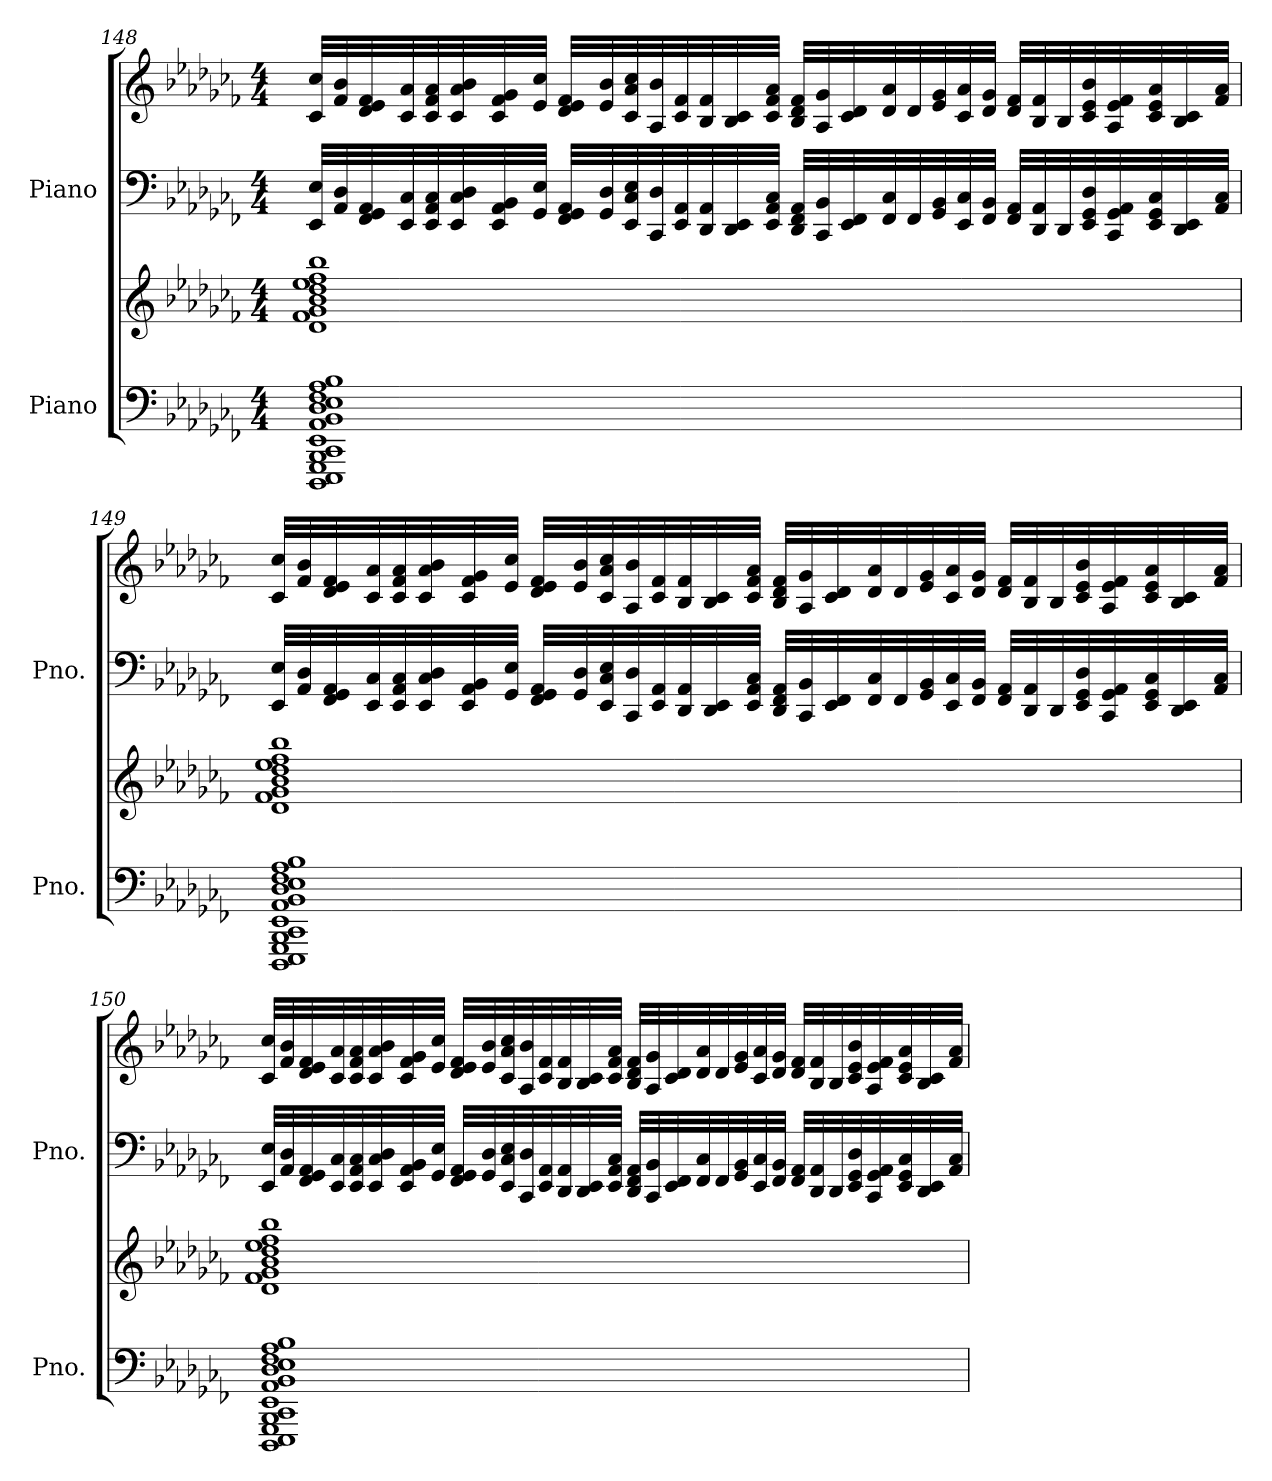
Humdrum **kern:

**kern	**kern	**kern	**kern
*part2	*part2	*part1	*part1
*staff4	*staff3	*staff2	*staff1
*I"Piano	*	*I"Piano	*
*I'Pno.	*	*I'Pno.	*
!!LO:LB:g=z
*clefF4	*clefG2	*clefF4	*clefG2
*ITrd14c24	*ITrd14c24	*ITrd-21c-36	*ITrd-21c-36
*k[b-e-a-d-g-c-f-]	*k[b-e-a-d-g-c-f-]	*k[b-e-a-d-g-c-f-]	*k[b-e-a-d-g-c-f-]
*M4/4	*M4/4	*M4/4	*M4/4
=148	=148	=148	=148
1DDDDD- 1EEEEE- 1GGGGG- 1BBBBB- 1CCCC- 1EEEE- 1AAAA- 1BBBB- 1DDD- 1EEE- 1FFF- 1AAA- 1BBB-	1DD- 1FF- 1GG- 1BB- 1D- 1E- 1F- 1B-	32ee-/ 32eee-/LLL	32cccc-/ 32ccccc-/LLL
.	.	32aa-/ 32ddd-/	32ffff-/ 32bbbb-/
.	.	32ff-/ 32gg-/ 32aa-/	32dddd-/ 32eeee-/ 32ffff-/
.	.	32ee-/ 32ccc-/	32cccc-/ 32aaaa-/
.	.	32ee-/ 32aa-/ 32ccc-/	32cccc-/ 32ffff-/ 32aaaa-/
.	.	32ee-/ 32ccc-/ 32ddd-/	32cccc-/ 32aaaa-/ 32bbbb-/
.	.	32ee-/ 32aa-/ 32bb-/	32cccc-/ 32ffff-/ 32gggg-/
.	.	32gg-/ 32eee-/JJJ	32eeee-/ 32ccccc-/JJJ
.	.	32ff-/ 32gg-/ 32aa-/LLL	32dddd-/ 32eeee-/ 32ffff-/LLL
.	.	32gg-/ 32ddd-/	32eeee-/ 32bbbb-/
.	.	32ee-/ 32ccc-/ 32eee-/	32cccc-/ 32aaaa-/ 32ccccc-/
.	.	32cc-/ 32ddd-/	32aaa-/ 32bbbb-/
.	.	32ee-/ 32aa-/	32cccc-/ 32ffff-/
.	.	32dd-/ 32aa-/	32bbb-/ 32ffff-/
.	.	32dd-/ 32ee-/	32bbb-/ 32cccc-/
.	.	32ee-/ 32aa-/ 32ccc-/JJJ	32cccc-/ 32ffff-/ 32aaaa-/JJJ
.	.	32dd-/ 32ff-/ 32aa-/LLL	32bbb-/ 32dddd-/ 32ffff-/LLL
.	.	32cc-/ 32bb-/	32aaa-/ 32gggg-/
.	.	32ee-/ 32ff-/	32cccc-/ 32dddd-/
.	.	32ff-/ 32ccc-/	32dddd-/ 32aaaa-/
.	.	32ff-/	32dddd-/
.	.	32gg-/ 32bb-/	32eeee-/ 32gggg-/
.	.	32ee-/ 32ccc-/	32cccc-/ 32aaaa-/
.	.	32ff-/ 32bb-/JJJ	32dddd-/ 32gggg-/JJJ
.	.	32ff-/ 32aa-/LLL	32dddd-/ 32ffff-/LLL
.	.	32dd-/ 32aa-/	32bbb-/ 32ffff-/
.	.	32dd-/	32bbb-/
.	.	32ee-/ 32gg-/ 32ddd-/	32cccc-/ 32eeee-/ 32bbbb-/
.	.	32cc-/ 32gg-/ 32aa-/	32aaa-/ 32eeee-/ 32ffff-/
.	.	32ee-/ 32gg-/ 32ccc-/	32cccc-/ 32eeee-/ 32aaaa-/
.	.	32dd-/ 32ee-/	32bbb-/ 32cccc-/
.	.	32aa-/ 32ccc-/JJJ	32ffff-/ 32aaaa-/JJJ
!!LO:LB:g=z
=149	=149	=149	=149
1DDDDD- 1EEEEE- 1GGGGG- 1BBBBB- 1CCCC- 1EEEE- 1AAAA- 1BBBB- 1DDD- 1EEE- 1FFF- 1AAA- 1BBB-	1DD- 1FF- 1GG- 1BB- 1D- 1E- 1F- 1B-	32ee-/ 32eee-/LLL	32cccc-/ 32ccccc-/LLL
.	.	32aa-/ 32ddd-/	32ffff-/ 32bbbb-/
.	.	32ff-/ 32gg-/ 32aa-/	32dddd-/ 32eeee-/ 32ffff-/
.	.	32ee-/ 32ccc-/	32cccc-/ 32aaaa-/
.	.	32ee-/ 32aa-/ 32ccc-/	32cccc-/ 32ffff-/ 32aaaa-/
.	.	32ee-/ 32ccc-/ 32ddd-/	32cccc-/ 32aaaa-/ 32bbbb-/
.	.	32ee-/ 32aa-/ 32bb-/	32cccc-/ 32ffff-/ 32gggg-/
.	.	32gg-/ 32eee-/JJJ	32eeee-/ 32ccccc-/JJJ
.	.	32ff-/ 32gg-/ 32aa-/LLL	32dddd-/ 32eeee-/ 32ffff-/LLL
.	.	32gg-/ 32ddd-/	32eeee-/ 32bbbb-/
.	.	32ee-/ 32ccc-/ 32eee-/	32cccc-/ 32aaaa-/ 32ccccc-/
.	.	32cc-/ 32ddd-/	32aaa-/ 32bbbb-/
.	.	32ee-/ 32aa-/	32cccc-/ 32ffff-/
.	.	32dd-/ 32aa-/	32bbb-/ 32ffff-/
.	.	32dd-/ 32ee-/	32bbb-/ 32cccc-/
.	.	32ee-/ 32aa-/ 32ccc-/JJJ	32cccc-/ 32ffff-/ 32aaaa-/JJJ
.	.	32dd-/ 32ff-/ 32aa-/LLL	32bbb-/ 32dddd-/ 32ffff-/LLL
.	.	32cc-/ 32bb-/	32aaa-/ 32gggg-/
.	.	32ee-/ 32ff-/	32cccc-/ 32dddd-/
.	.	32ff-/ 32ccc-/	32dddd-/ 32aaaa-/
.	.	32ff-/	32dddd-/
.	.	32gg-/ 32bb-/	32eeee-/ 32gggg-/
.	.	32ee-/ 32ccc-/	32cccc-/ 32aaaa-/
.	.	32ff-/ 32bb-/JJJ	32dddd-/ 32gggg-/JJJ
.	.	32ff-/ 32aa-/LLL	32dddd-/ 32ffff-/LLL
.	.	32dd-/ 32aa-/	32bbb-/ 32ffff-/
.	.	32dd-/	32bbb-/
.	.	32ee-/ 32gg-/ 32ddd-/	32cccc-/ 32eeee-/ 32bbbb-/
.	.	32cc-/ 32gg-/ 32aa-/	32aaa-/ 32eeee-/ 32ffff-/
.	.	32ee-/ 32gg-/ 32ccc-/	32cccc-/ 32eeee-/ 32aaaa-/
.	.	32dd-/ 32ee-/	32bbb-/ 32cccc-/
.	.	32aa-/ 32ccc-/JJJ	32ffff-/ 32aaaa-/JJJ
!!LO:PB:g=z
=150	=150	=150	=150
1DDDDD- 1EEEEE- 1GGGGG- 1BBBBB- 1CCCC- 1EEEE- 1AAAA- 1BBBB- 1DDD- 1EEE- 1FFF- 1AAA- 1BBB-	1DD- 1FF- 1GG- 1BB- 1D- 1E- 1F- 1B-	32ee-/ 32eee-/LLL	32cccc-/ 32ccccc-/LLL
.	.	32aa-/ 32ddd-/	32ffff-/ 32bbbb-/
.	.	32ff-/ 32gg-/ 32aa-/	32dddd-/ 32eeee-/ 32ffff-/
.	.	32ee-/ 32ccc-/	32cccc-/ 32aaaa-/
.	.	32ee-/ 32aa-/ 32ccc-/	32cccc-/ 32ffff-/ 32aaaa-/
.	.	32ee-/ 32ccc-/ 32ddd-/	32cccc-/ 32aaaa-/ 32bbbb-/
.	.	32ee-/ 32aa-/ 32bb-/	32cccc-/ 32ffff-/ 32gggg-/
.	.	32gg-/ 32eee-/JJJ	32eeee-/ 32ccccc-/JJJ
.	.	32ff-/ 32gg-/ 32aa-/LLL	32dddd-/ 32eeee-/ 32ffff-/LLL
.	.	32gg-/ 32ddd-/	32eeee-/ 32bbbb-/
.	.	32ee-/ 32ccc-/ 32eee-/	32cccc-/ 32aaaa-/ 32ccccc-/
.	.	32cc-/ 32ddd-/	32aaa-/ 32bbbb-/
.	.	32ee-/ 32aa-/	32cccc-/ 32ffff-/
.	.	32dd-/ 32aa-/	32bbb-/ 32ffff-/
.	.	32dd-/ 32ee-/	32bbb-/ 32cccc-/
.	.	32ee-/ 32aa-/ 32ccc-/JJJ	32cccc-/ 32ffff-/ 32aaaa-/JJJ
.	.	32dd-/ 32ff-/ 32aa-/LLL	32bbb-/ 32dddd-/ 32ffff-/LLL
.	.	32cc-/ 32bb-/	32aaa-/ 32gggg-/
.	.	32ee-/ 32ff-/	32cccc-/ 32dddd-/
.	.	32ff-/ 32ccc-/	32dddd-/ 32aaaa-/
.	.	32ff-/	32dddd-/
.	.	32gg-/ 32bb-/	32eeee-/ 32gggg-/
.	.	32ee-/ 32ccc-/	32cccc-/ 32aaaa-/
.	.	32ff-/ 32bb-/JJJ	32dddd-/ 32gggg-/JJJ
.	.	32ff-/ 32aa-/LLL	32dddd-/ 32ffff-/LLL
.	.	32dd-/ 32aa-/	32bbb-/ 32ffff-/
.	.	32dd-/	32bbb-/
.	.	32ee-/ 32gg-/ 32ddd-/	32cccc-/ 32eeee-/ 32bbbb-/
.	.	32cc-/ 32gg-/ 32aa-/	32aaa-/ 32eeee-/ 32ffff-/
.	.	32ee-/ 32gg-/ 32ccc-/	32cccc-/ 32eeee-/ 32aaaa-/
.	.	32dd-/ 32ee-/	32bbb-/ 32cccc-/
.	.	32aa-/ 32ccc-/JJJ	32ffff-/ 32aaaa-/JJJ
=	=	=	=
*-	*-	*-	*-
